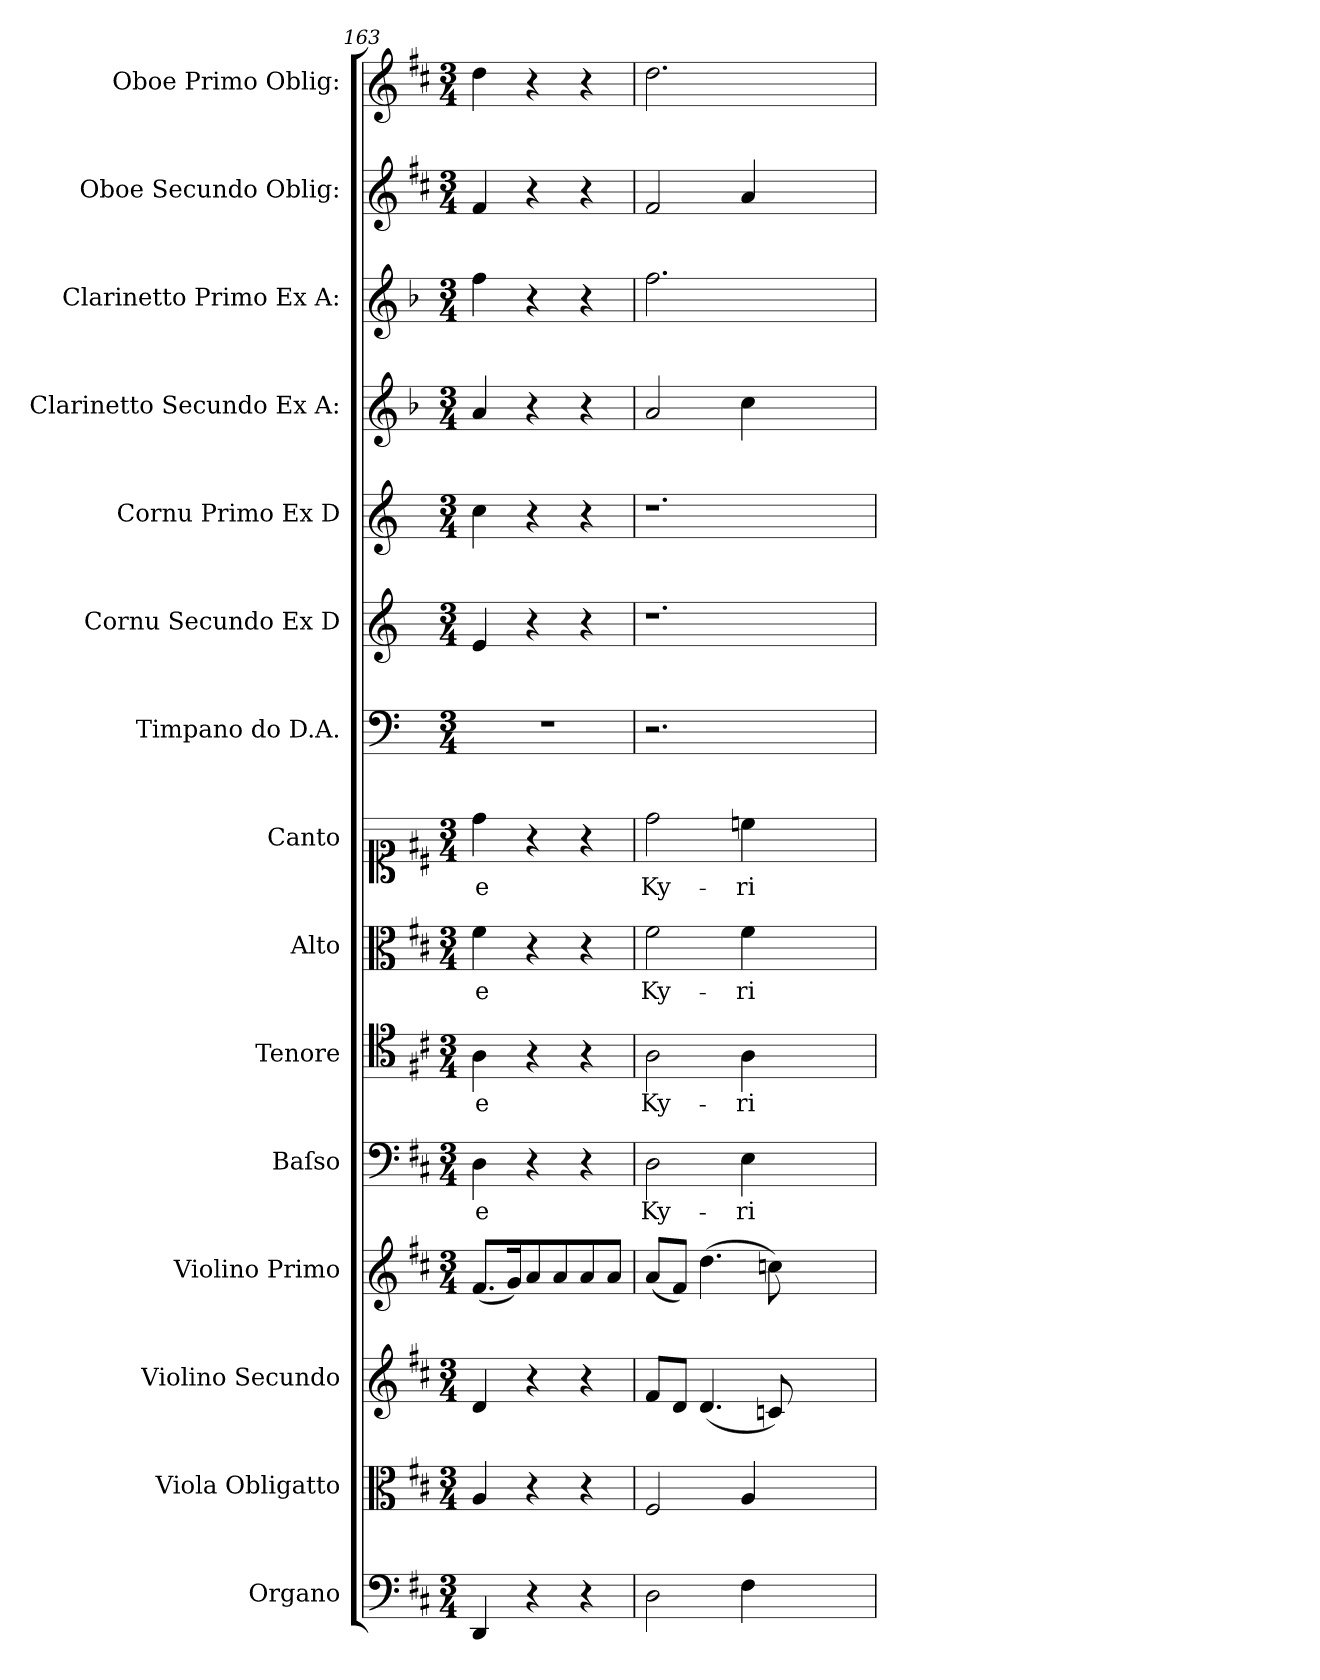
**kern	**kern	**kern	**kern	**kern	**text	**kern	**text	**kern	**text	**kern	**text	**kern	**kern	**kern	**kern	**kern	**kern	**kern
*part15	*part14	*part13	*part12	*part11	*part11	*part10	*part10	*part9	*part9	*part8	*part8	*part7	*part6	*part5	*part4	*part3	*part2	*part1
*staff15	*staff14	*staff13	*staff12	*staff11	*staff11	*staff10	*staff10	*staff9	*staff9	*staff8	*staff8	*staff7	*staff6	*staff5	*staff4	*staff3	*staff2	*staff1
*I"Organo	*I"Viola Obligatto	*I"Violino Secundo	*I"Violino Primo	*I"Baſso	*	*I"Tenore	*	*I"Alto	*	*I"Canto	*	*I"Timpano do D.A.	*I"Cornu Secundo Ex D	*I"Cornu Primo Ex D	*I"Clarinetto Secundo Ex A:	*I"Clarinetto Primo Ex A:	*I"Oboe Secundo Oblig:	*I"Oboe Primo Oblig:
*I'org	*I'vla obl	*I'vl 2	*I'vl 1	*I'B	*	*I'T	*	*I'A	*	*	*	*I'timp	*	*	*I'cl 2 in A	*I'cl 1 in A	*I'ob 2	*I'ob 1
*clefF4	*clefC3	*clefG2	*clefG2	*clefF4	*	*clefC4	*	*clefC3	*	*clefC1	*	*clefF4	*clefG2	*clefG2	*clefG2	*clefG2	*clefG2	*clefG2
*	*	*	*	*	*	*	*	*	*	*	*	*	*ITrd-1c-2	*ITrd-1c-2	*ITrd2c3	*ITrd2c3	*	*
*k[f#c#]	*k[f#c#]	*k[f#c#]	*k[f#c#]	*k[f#c#]	*	*k[f#c#]	*	*k[f#c#]	*	*k[f#c#]	*	*k[]	*k[f#c#]	*k[f#c#]	*k[f#c#]	*k[f#c#]	*k[f#c#]	*k[f#c#]
*M3/4	*M3/4	*M3/4	*M3/4	*M3/4	*	*M3/4	*	*M3/4	*	*M3/4	*	*M3/4	*M3/4	*M3/4	*M3/4	*M3/4	*M3/4	*M3/4
=163	=163	=163	=163	=163	=163	=163	=163	=163	=163	=163	=163	=163	=163	=163	=163	=163	=163	=163
!	!	!	!	!	!LO:LY:i	!	!LO:LY:i	!	!	!	!	!	!	!	!	!	!	!
4DD/	4A/	4d/	(8.f#/L	4D\	-e	4A\	-e	4f#\	-e	4dd\	-e	2.r	4f#/	4dd\	4f#/	4dd\	4f#/	4dd\
.	.	.	16g/K)	.	.	.	.	.	.	.	.	.	.	.	.	.	.	.
4r	4r	4r	8a/	4r	.	4r	.	4r	.	4r	.	.	4r	4r	4r	4r	4r	4r
.	.	.	8a/	.	.	.	.	.	.	.	.	.	.	.	.	.	.	.
4r	4r	4r	8a/	4r	.	4r	.	4r	.	4r	.	.	4r	4r	4r	4r	4r	4r
.	.	.	8a/J	.	.	.	.	.	.	.	.	.	.	.	.	.	.	.
=164	=164	=164	=164	=164	=164	=164	=164	=164	=164	=164	=164	=164	=164	=164	=164	=164	=164	=164
2D\	2F#/	8f#/L	(8a/L	2D\	Ky-	2A\	Ky-	2f#\	Ky-	2dd\	Ky-	2.r	1.r	1.r	2f#/	2.dd\	2f#/	2.dd\
.	.	8d/J	8f#/J)	.	.	.	.	.	.	.	.	.	.	.	.	.	.	.
.	.	(4.d/	(4.dd\	.	.	.	.	.	.	.	.	.	.	.	.	.	.	.
4F#\	4A/	.	.	4E\	-ri-	4A\	-ri-	4f#\	-ri-	4ccn\	-ri-	.	.	.	4a\	.	4a/	.
.	.	8cn/)	8ccn\)	.	.	.	.	.	.	.	.	.	.	.	.	.	.	.
2.ryy	2.ryy	2.ryy	2.ryy	2.ryy	.	2.ryy	.	2.ryy	.	2.ryy	.	2.ryy	.	.	2.ryy	2.ryy	2.ryy	2.ryy
=	=	=	=	=	=	=	=	=	=	=	=	=	=	=	=	=	=	=
*-	*-	*-	*-	*-	*-	*-	*-	*-	*-	*-	*-	*-	*-	*-	*-	*-	*-	*-
